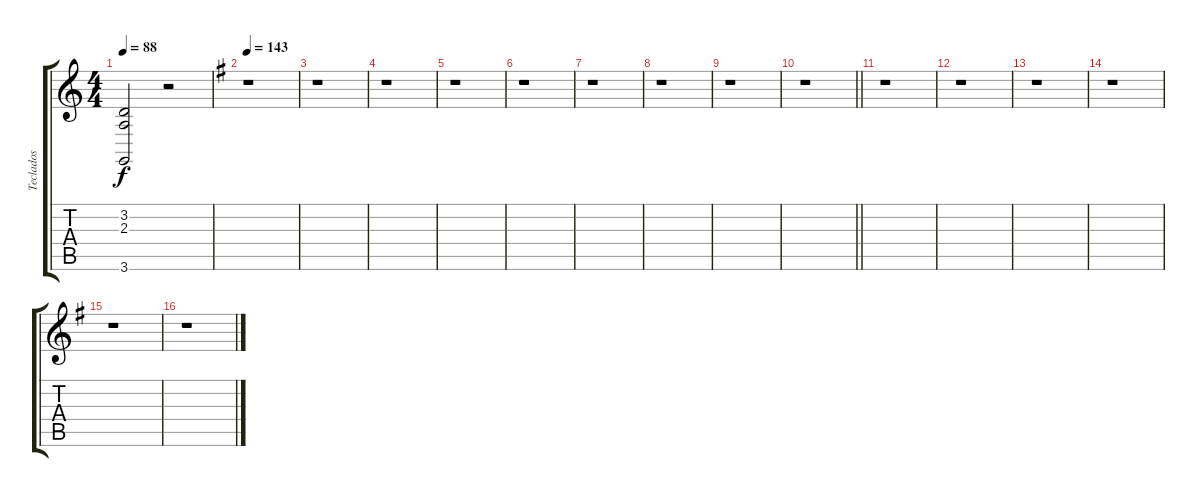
\track ("Teclados" "Teclados") {instrument stringensemble1}
\staff {score tabs}
\tuning (E4 B3 G3 D3 A2 E2) {hide}
\ts (4 4)
\tempo 88
\clef g2
\ks c
(3.2{t} 2.3{t} 3.6{t}).2{dy f} r.2 |
\tempo 143
\ks g
r.1 |
r.1 |
r.1 |
r.1 |
r.1 |
r.1 |
r.1 |
r.1 |
\barLineRight lightlight
r.1 |
r.1 |
r.1 |
r.1 |
r.1 |
r.1 |
r.1
